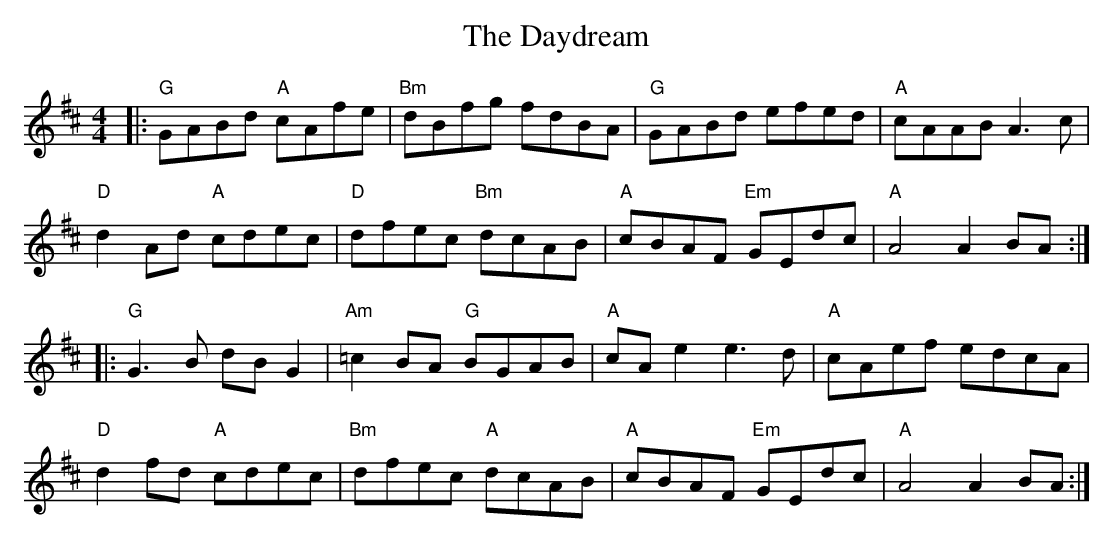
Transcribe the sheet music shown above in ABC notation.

X:1
T: The Daydream
M: 4/4
L: 1/8
K: Amix
|:"G"GABd "A"cAfe|"Bm"dBfg fdBA|"G"GABd efed|"A"cAAB A3c|
"D"d2Ad "A"cdec|"D"dfec "Bm"dcAB|"A"cBAF "Em"GEdc|"A"A4A2BA:|
|:"G"G3B dBG2|"Am"=c2BA "G"BGAB|"A"cAe2 e3d|"A"cAef edcA|
"D" d2fd "A"cdec|"Bm"dfec "A"dcAB|"A"cBAF "Em"GEdc|"A"A4 A2BA:|
